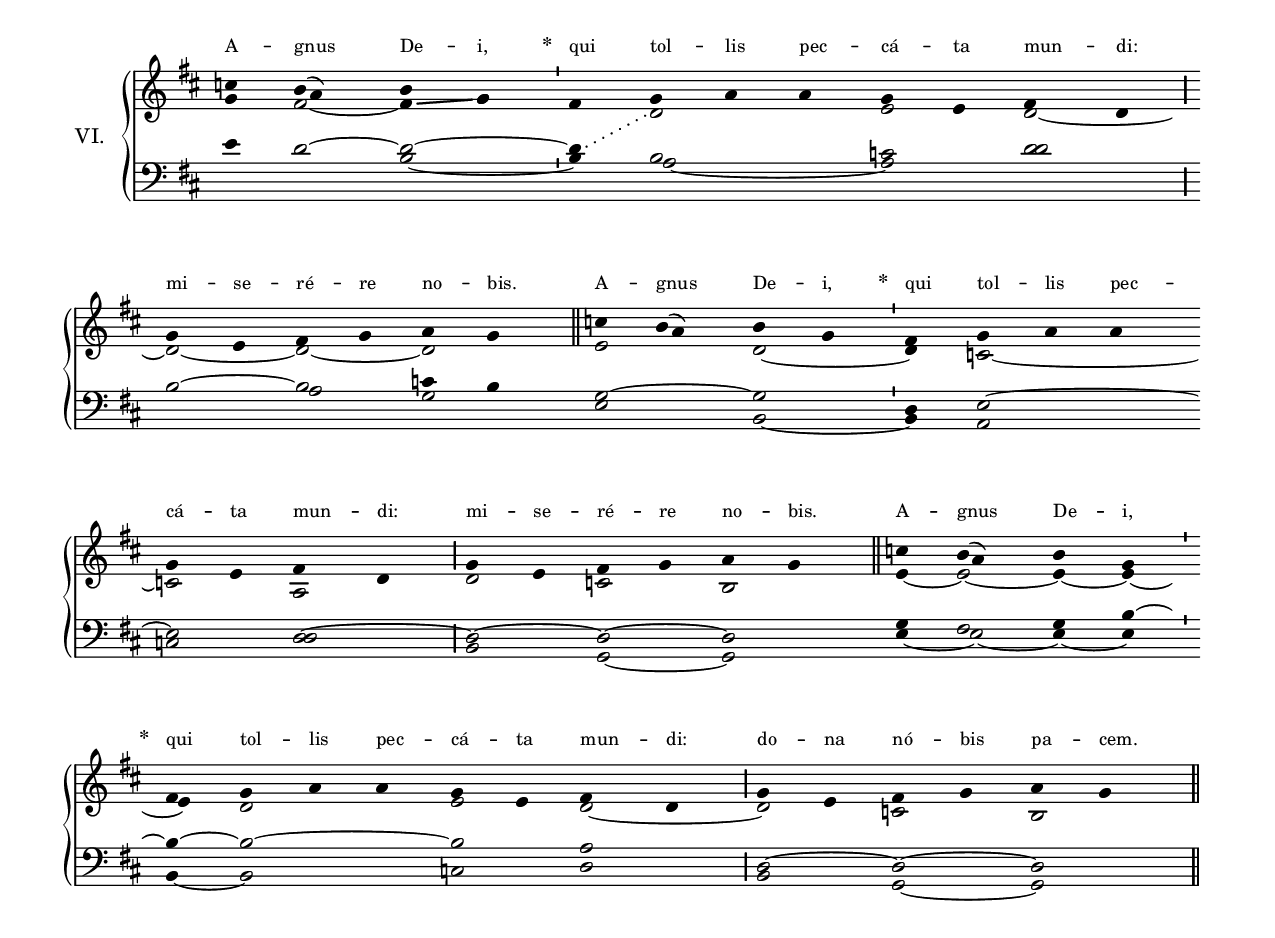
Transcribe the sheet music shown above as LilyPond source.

\version "2.18"
\include "gregorian.ly"
\include "noh2.ily"

%Page reference: page v.151
%(volume.page)

global = {
 \key g \lydian
 \cadenzaOn 
 \override Glissando #'thickness = #2.0
}

chantText = \lyricmode {
A -- gnus De -- i, 
\set stanza = " * " qui tol -- lis pec -- cá -- ta mun -- di: 
mi -- se -- ré -- re no -- bis. 
A -- gnus De -- i, 
\set stanza = " * " qui tol -- lis pec -- cá -- ta mun -- di: 
mi -- se -- ré -- re no -- bis. 
A -- gnus De -- i, 
\set stanza = " * " qui tol -- lis pec -- cá -- ta mun -- di: 
do -- na nó -- bis pa -- cem. }

chantMusic = {
\tieDown    c''4 b'4 ( a'4) b'4 g'4 \divisioMinima
 fis'4 g'4 a'4 a'4 g'4 e'4 fis'4 d'4 \divisioMaior
 \forceBreak
 g'4 e'4 fis'4 g'4 a'4 g'4 \finalis
  c''4 b'4 ( a'4) b'4 g'4 \divisioMinima
 fis'4 g'4 a'4 a'4 \forceBreak
 g'4 e'4 fis'4 d'4 \divisioMaior
 g'4 e'4 fis'4 g'4 a'4 g'4 \finalis
  c''4 b'4 ( a'4) b'4 g'4 \divisioMinima
 \forceBreak
 fis'4 g'4 a'4 a'4 g'4 e'4 fis'4 d'4 \divisioMaior
 g'4 e'4 fis'4 g'4 a'4 g'4 \finalis

}

altoMusic = {
g'4 fis'2 ~ fis'4 -\tweak Glissando.Y-offset #-0.8 \glissando g'4 \divisioMinima
r4 d'2*3/2 e'2 d'2 ~ \divisioMaior
d'2 ~ d'2 ~ d'2 e'2*3/2 d'2 ~ \divisioMinima
d'4 c'2*3/2 ~ c'2 a2 \divisioMaior
d'2 c'2 b2 e'4 ~ e'2 ~ e'4 ~ e'4 ~ \divisioMinima
e'4 d'2*3/2 e'2 d'2 ~ \divisioMaior
d'2 c'2 b2 \finalis
}

tenorMusic = {
e'4 d'2 ~ d'2 ~ \divisioMinima
d'4 b2*3/2 c'2 \shiftRight d'2 \divisioMaior
b2 ~ b2 c'4 b4 g2*3/2 ~ g2 \divisioMinima
d4 e2*3/2 ~ e2 d2 ~ \divisioMaior
d2 ~ d2 ~ d2 g4 fis2 g4 b4 ~ \divisioMinima
b4 ~ b2*3/2 ~ b2 a2 \divisioMaior
d2 ~ d2 ~ d2 \finalis
}

bassMusic = {
r2*3/2 b2 ~ \divisioMinima
b4 a2*3/2 ~ a2 d'2 \divisioMaior
r2 a2 g2 e2*3/2 b,2 ~ \divisioMinima
b,4 a,2*3/2 c2 \shiftRight d2 \divisioMaior
b,2 g,2 ~ g,2 e4 ~ e2 ~ e4 ~ e4 \divisioMinima
b,4 ~ b,2*3/2 c2 d2 \divisioMaior
b,2 g,2 ~ g,2 \finalis
}

voiceLines = {
\voiceLineStyle


s2*5/2
\allowVoiceLineBreak
\voiceLine "down" "up" d'2*1/2 d'2*1/2


}

\score{
  <<
    \new Lyrics
    \new GrandStaff <<
      \set GrandStaff.autoBeaming = ##f
      \set GrandStaff.instrumentName = \markup \center-column {
        "VI."
      }
      \new Staff = up <<
        \new Voice = "chant" {
          \voiceOne \global \chantMusic
        }
        \new Voice {
          \voiceTwo \global \altoMusic
        }
      >>

      \new Staff = down <<
        \clef bass
        \new Voice {
          \voiceOne \global \tenorMusic
        }
        \new Voice {
          \voiceTwo \global \bassMusic
        }
	\new Voice {
        \voiceThree \global \voiceLines
        }
      >>
    >>
    \context Lyrics {
      \lyricsto chant {
      \chantText
    }
    }
  >>
  \layout{
  }
  
}
